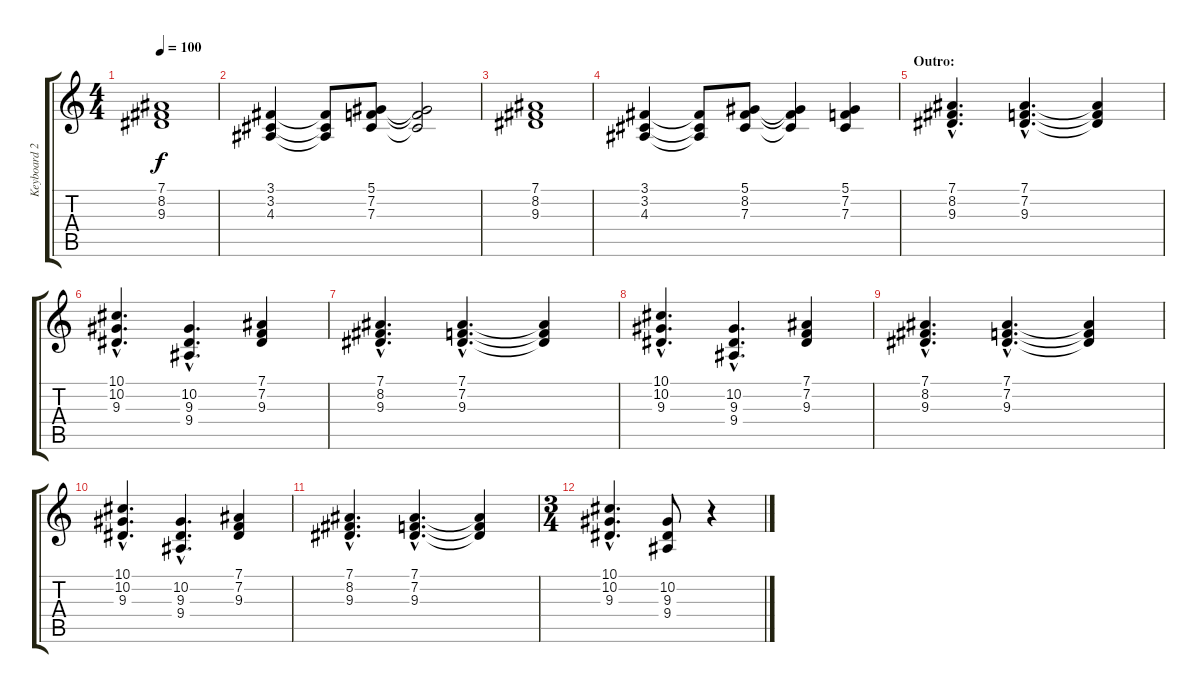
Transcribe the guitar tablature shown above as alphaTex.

\track ("Keyboard 2" "Keyboard 2") {instrument stringensemble1}
\staff {score tabs}
\tuning (Eb4 Bb3 Gb3 Db3 Ab2 Eb2) {hide}
\ts (4 4)
\tempo 100
\clef g2
\ks c
(7.1 8.2 9.3).1{dy f} |
(3.1 3.2 4.3).4 (3.1{t} 3.2{t} 4.3{t}).8 (5.1 7.2 7.3).8 (5.1{t} 7.2{t} 7.3{t}).2 |
(7.1 8.2 9.3).1 |
(3.1 3.2 4.3).4 (3.1{t} 3.2{t} 4.3{t}).8 (5.1 8.2 7.3).8 (5.1{t} 8.2{t} 7.3{t}).4 (5.1 7.2 7.3).4 |
\section ("" "Outro:")
(7.1{hac} 8.2{hac} 9.3{hac}).4{d volume 10 instrument fx7echoes} (7.1{hac} 7.2{hac} 9.3{hac}).4{d} (7.1{t} 7.2{t} 9.3{t}).4 |
(10.1{hac} 10.2{hac} 9.3{hac}).4{d} (10.2{hac} 9.3{hac} 9.4{hac}).4{d} (7.1 7.2 9.3).4 |
(7.1{hac} 8.2{hac} 9.3{hac}).4{d} (7.1{hac} 7.2{hac} 9.3{hac}).4{d} (7.1{t} 7.2{t} 9.3{t}).4 |
(10.1{hac} 10.2{hac} 9.3{hac}).4{d} (10.2{hac} 9.3{hac} 9.4{hac}).4{d} (7.1 7.2 9.3).4 |
(7.1{hac} 8.2{hac} 9.3{hac}).4{d} (7.1{hac} 7.2{hac} 9.3{hac}).4{d} (7.1{t} 7.2{t} 9.3{t}).4 |
(10.1{hac} 10.2{hac} 9.3{hac}).4{d} (10.2{hac} 9.3{hac} 9.4{hac}).4{d} (7.1 7.2 9.3).4 |
(7.1{hac} 8.2{hac} 9.3{hac}).4{d} (7.1{hac} 7.2{hac} 9.3{hac}).4{d} (7.1{t} 7.2{t} 9.3{t}).4 |
\ts (3 4)
(10.1{hac} 10.2{hac} 9.3{hac}).4{d} (10.2 9.3 9.4).8 r.4
